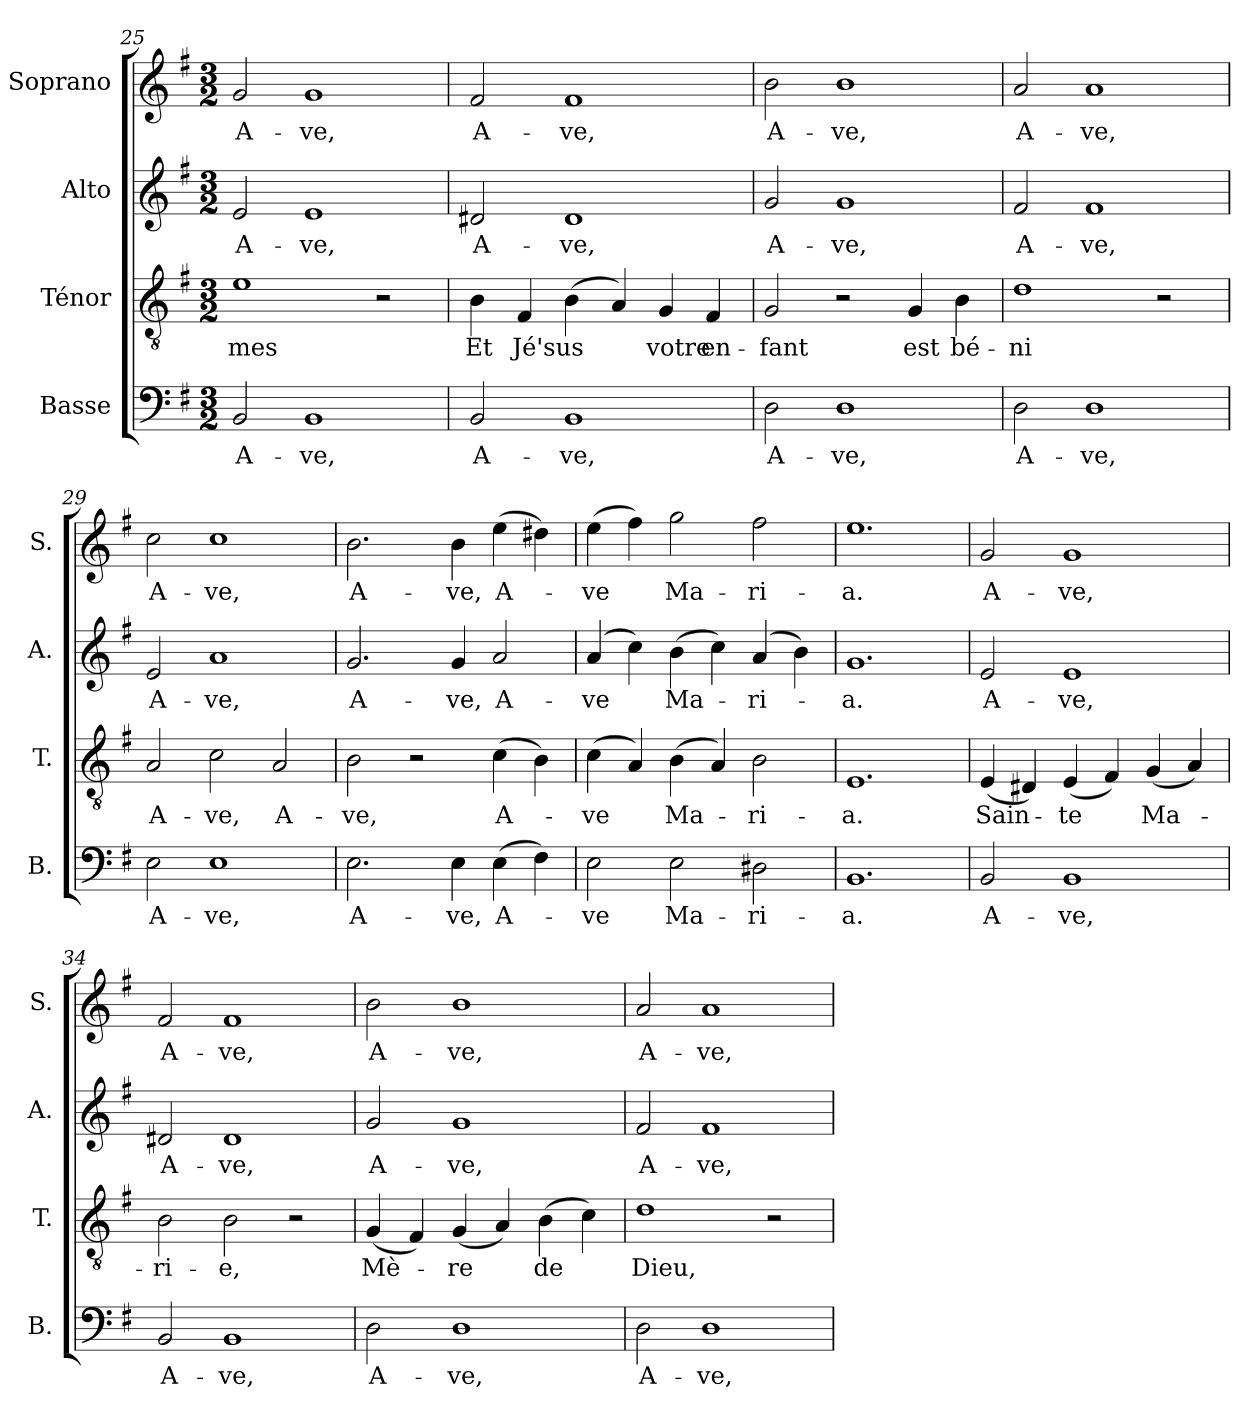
**kern	**text	**kern	**text	**kern	**text	**kern	**text
*part4	*part4	*part3	*part3	*part2	*part2	*part1	*part1
*staff4	*staff4	*staff3	*staff3	*staff2	*staff2	*staff1	*staff1
*I"Basse	*	*I"Ténor	*	*I"Alto	*	*I"Soprano	*
*I'B.	*	*I'T.	*	*I'A.	*	*I'S.	*
*clefF4	*	*clefGv2	*	*clefG2	*	*clefG2	*
*k[f#]	*	*k[f#]	*	*k[f#]	*	*k[f#]	*
*M3/2	*	*M3/2	*	*M3/2	*	*M3/2	*
=25	=25	=25	=25	=25	=25	=25	=25
!	!LO:LY:b	!	!LO:LY:b	!	!LO:LY:b	!	!LO:LY:b
2BB/	A-	1e	-mes	2e/	A-	2g/	A-
!	!LO:LY:b	!	!	!	!LO:LY:b	!	!LO:LY:b
1BB	-ve,	.	.	1e	-ve,	1g	-ve,
.	.	2r	.	.	.	.	.
!!LO:LB:g=z
=26	=26	=26	=26	=26	=26	=26	=26
!	!LO:LY:b	!	!LO:LY:b	!	!LO:LY:b	!	!LO:LY:b
2BB/	A-	4B\	Et	2d#X/	A-	2f#/	A-
!	!	!	!LO:LY:b	!	!	!	!
.	.	4F#/	Jé'sus	.	.	.	.
!	!LO:LY:b	!	!	!	!LO:LY:b	!	!LO:LY:b
1BB	-ve,	(4B\	.	1d#	-ve,	1f#	-ve,
.	.	4A/)	.	.	.	.	.
!	!	!	!LO:LY:b	!	!	!	!
.	.	4G/	votre	.	.	.	.
!	!	!	!LO:LY:b	!	!	!	!
.	.	4F#/	en-	.	.	.	.
=27	=27	=27	=27	=27	=27	=27	=27
!	!LO:LY:b	!	!LO:LY:b	!	!LO:LY:b	!	!LO:LY:b
2D\	A-	2G/	-fant	2g/	A-	2b\	A-
!	!LO:LY:b	!	!	!	!LO:LY:b	!	!LO:LY:b
1D	-ve,	2r	.	1g	-ve,	1b	-ve,
!	!	!	!LO:LY:b	!	!	!	!
.	.	4G/	est	.	.	.	.
!	!	!	!LO:LY:b	!	!	!	!
.	.	4B\	bé-	.	.	.	.
=28	=28	=28	=28	=28	=28	=28	=28
!	!LO:LY:b	!	!LO:LY:b	!	!LO:LY:b	!	!LO:LY:b
2D\	A-	1d	-ni	2f#/	A-	2a/	A-
!	!LO:LY:b	!	!	!	!LO:LY:b	!	!LO:LY:b
1D	-ve,	.	.	1f#	-ve,	1a	-ve,
.	.	2r	.	.	.	.	.
=29	=29	=29	=29	=29	=29	=29	=29
!	!LO:LY:b	!	!LO:LY:b	!	!LO:LY:b	!	!LO:LY:b
2E\	A-	2A/	A-	2e/	A-	2cc\	A-
!	!LO:LY:b	!	!LO:LY:b	!	!LO:LY:b	!	!LO:LY:b
1E	-ve,	2c\	-ve,	1a	-ve,	1cc	-ve,
!	!	!	!LO:LY:b	!	!	!	!
.	.	2A/	A-	.	.	.	.
!!LO:LB:g=z
=30	=30	=30	=30	=30	=30	=30	=30
!	!LO:LY:b	!	!LO:LY:b	!	!LO:LY:b	!	!LO:LY:b
2.E\	A-	2B\	-ve,	2.g/	A-	2.b\	A-
.	.	2r	.	.	.	.	.
!	!LO:LY:b	!	!	!	!LO:LY:b	!	!LO:LY:b
4E\	-ve,	.	.	4g/	-ve,	4b\	-ve,
!	!LO:LY:b	!	!LO:LY:b	!	!LO:LY:b	!	!LO:LY:b
(4E\	A-	(4c\	A-	2a/	A-	(4ee\	A-
4F#\)	.	4B\)	.	.	.	4dd#X\)	.
=31	=31	=31	=31	=31	=31	=31	=31
!	!LO:LY:b	!	!LO:LY:b	!	!LO:LY:b	!	!LO:LY:b
2E\	-ve	(4c\	-ve	(4a/	-ve	(4ee\	-ve
.	.	4A/)	.	4cc\)	.	4ff#\)	.
!	!LO:LY:b	!	!LO:LY:b	!	!LO:LY:b	!	!LO:LY:b
2E\	Ma-	(4B\	Ma-	(4b\	Ma-	2gg\	Ma-
.	.	4A/)	.	4cc\)	.	.	.
!	!LO:LY:b	!	!LO:LY:b	!	!LO:LY:b	!	!LO:LY:b
2D#X\	-ri-	2B\	-ri-	(4a/	-ri-	2ff#\	-ri-
.	.	.	.	4b\)	.	.	.
=32	=32	=32	=32	=32	=32	=32	=32
!	!LO:LY:b	!	!LO:LY:b	!	!LO:LY:b	!	!LO:LY:b
1.BB	-a.	1.E	-a.	1.g	-a.	1.ee	-a.
=33	=33	=33	=33	=33	=33	=33	=33
!	!LO:LY:b	!	!LO:LY:b	!	!LO:LY:b	!	!LO:LY:b
2BB/	A-	(4E/	Sain-	2e/	A-	2g/	A-
.	.	4D#X/)	.	.	.	.	.
!	!LO:LY:b	!	!LO:LY:b	!	!LO:LY:b	!	!LO:LY:b
1BB	-ve,	(4E/	-te	1e	-ve,	1g	-ve,
.	.	4F#/)	.	.	.	.	.
!	!	!	!LO:LY:b	!	!	!	!
.	.	(4G/	Ma-	.	.	.	.
.	.	4A/)	.	.	.	.	.
=34	=34	=34	=34	=34	=34	=34	=34
!	!LO:LY:b	!	!LO:LY:b	!	!LO:LY:b	!	!LO:LY:b
2BB/	A-	2B\	-ri-	2d#X/	A-	2f#/	A-
!	!LO:LY:b	!	!LO:LY:b	!	!LO:LY:b	!	!LO:LY:b
1BB	-ve,	2B\	-e,	1d#	-ve,	1f#	-ve,
.	.	2r	.	.	.	.	.
!!LO:PB:g=z
=35	=35	=35	=35	=35	=35	=35	=35
!	!LO:LY:b	!	!LO:LY:b	!	!LO:LY:b	!	!LO:LY:b
2D\	A-	(4G/	Mè-	2g/	A-	2b\	A-
.	.	4F#/)	.	.	.	.	.
!	!LO:LY:b	!	!LO:LY:b	!	!LO:LY:b	!	!LO:LY:b
1D	-ve,	(4G/	-re	1g	-ve,	1b	-ve,
.	.	4A/)	.	.	.	.	.
!	!	!	!LO:LY:b	!	!	!	!
.	.	(4B\	de	.	.	.	.
.	.	4c\)	.	.	.	.	.
=36	=36	=36	=36	=36	=36	=36	=36
!	!LO:LY:b	!	!LO:LY:b	!	!LO:LY:b	!	!LO:LY:b
2D\	A-	1d	Dieu,	2f#/	A-	2a/	A-
!	!LO:LY:b	!	!	!	!LO:LY:b	!	!LO:LY:b
1D	-ve,	.	.	1f#	-ve,	1a	-ve,
.	.	2r	.	.	.	.	.
=	=	=	=	=	=	=	=
*-	*-	*-	*-	*-	*-	*-	*-
